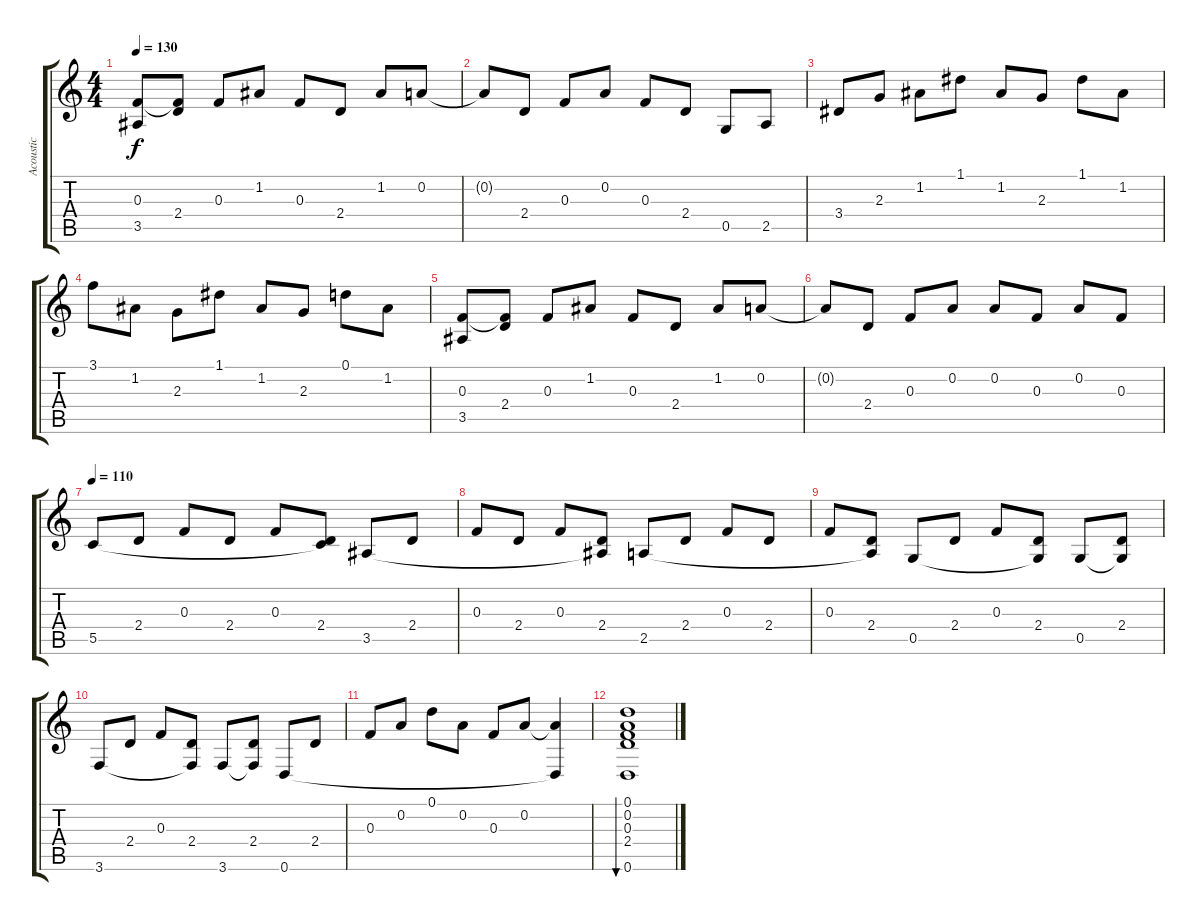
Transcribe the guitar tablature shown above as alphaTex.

\track ("Acoustic" "Acoustic") {instrument acousticguitarnylon}
\staff {score tabs}
\tuning (D4 A3 F3 C3 G2 D2) {hide}
\ts (4 4)
\tempo 130
\clef g2
\ks c
(0.3 3.5).8{dy f} (0.3{t} 2.4).8 0.3.8 1.2.8 0.3.8 2.4.8 1.2.8 0.2.8 |
0.2{t}.8 2.4.8 0.3.8 0.2.8 0.3.8 2.4.8 0.5.8 2.5.8 |
3.4.8 2.3.8 1.2.8 1.1.8 1.2.8 2.3.8 1.1.8 1.2.8 |
3.1.8 1.2.8 2.3.8 1.1.8 1.2.8 2.3.8 0.1.8 1.2.8 |
(0.3 3.5).8 (0.3{t} 2.4).8 0.3.8 1.2.8 0.3.8 2.4.8 1.2.8 0.2.8 |
0.2{t}.8 2.4.8 0.3.8 0.2.8 0.2.8 0.3.8 0.2.8 0.3.8 |
\tempo 110
5.5.8 2.4.8 0.3.8 2.4.8 0.3.8 (2.4 5.5{t}).8 3.5.8 2.4.8 |
0.3.8 2.4.8 0.3.8 (2.4 3.5{t}).8 2.5.8 2.4.8 0.3.8 2.4.8 |
0.3.8 (2.4 2.5{t}).8 0.5.8 2.4.8 0.3.8 (2.4 0.5{t}).8 0.5.8 (2.4 0.5{t}).8 |
3.6.8 2.4.8 0.3.8 (2.4 3.6{t}).8 3.6.8 (2.4 3.6{t}).8 0.6.8 2.4.8 |
0.3.8 0.2.8 0.1.8 0.2.8 0.3.8 0.2.8 (0.2{t} 0.6{t}).4 |
(0.1 0.2 0.3 2.4 0.6).1{bu 480}
